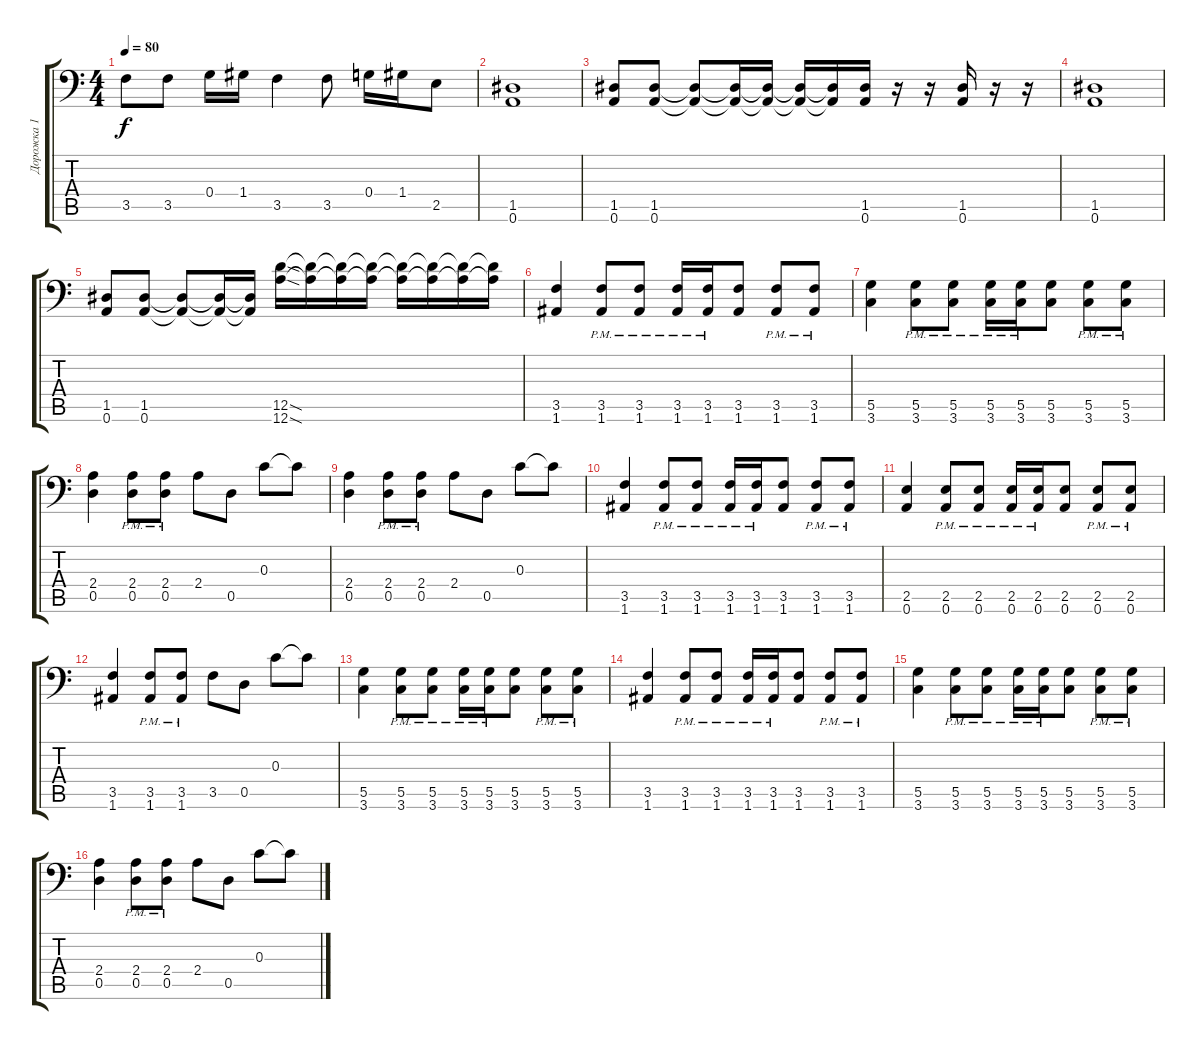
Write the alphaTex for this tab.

\track ("Дорожка 1" "Дорожка 1") {instrument distortionguitar}
\staff {score tabs}
\tuning (A3 E3 C3 G2 D2 A1) {hide}
\ts (4 4)
\tempo 80
\clef f4
\ks c
3.5{t}.8{dy f} 3.5.8 0.4.16 1.4.16 3.5.4 3.5.8 0.4.16 1.4.16 2.5.8 |
(1.5 0.6).1 |
(1.5 0.6).8 (1.5 0.6).8 (1.5{t} 0.6{t}).8 (1.5{t} 0.6{t}).16 (1.5{t} 0.6{t}).16 (1.5{t} 0.6{t}).16 (1.5{t} 0.6{t}).16 (1.5 0.6).16 r.16 r.16 (1.5 0.6).16 r.16 r.16 |
(1.5 0.6).1 |
(1.5 0.6).8 (1.5 0.6).8 (1.5{t} 0.6{t}).8 (1.5{t} 0.6{t}).16 (1.5{t} 0.6{t}).16 (12.5{sod} 12.6{sod}).16 (12.5{t} 12.6{t}).16 (12.5{t} 12.6{t}).16 (12.5{t} 12.6{t}).16 (12.5{t} 12.6{t}).16 (12.5{t} 12.6{t}).16 (12.5{t} 12.6{t}).16 (12.5{t} 12.6{t}).16 |
(3.5 1.6).4 (3.5{pm} 1.6{pm}).8 (3.5{pm} 1.6{pm}).8 (3.5{pm} 1.6{pm}).16 (3.5{pm} 1.6{pm}).16 (3.5 1.6).8 (3.5{pm} 1.6{pm}).8 (3.5{pm} 1.6{pm}).8 |
(5.5 3.6).4 (5.5{pm} 3.6{pm}).8 (5.5{pm} 3.6{pm}).8 (5.5{pm} 3.6{pm}).16 (5.5{pm} 3.6{pm}).16 (5.5 3.6).8 (5.5{pm} 3.6{pm}).8 (5.5{pm} 3.6{pm}).8 |
(2.4 0.5).4 (2.4{pm} 0.5{pm}).8 (2.4{pm} 0.5{pm}).8 2.4.8 0.5.8 0.3.8 0.3{t}.8 |
(2.4 0.5).4 (2.4{pm} 0.5{pm}).8 (2.4{pm} 0.5{pm}).8 2.4.8 0.5.8 0.3.8 0.3{t}.8 |
(3.5 1.6).4 (3.5{pm} 1.6{pm}).8 (3.5{pm} 1.6{pm}).8 (3.5{pm} 1.6{pm}).16 (3.5{pm} 1.6{pm}).16 (3.5 1.6).8 (3.5{pm} 1.6{pm}).8 (3.5{pm} 1.6{pm}).8 |
(2.5 0.6).4 (2.5{pm} 0.6{pm}).8 (2.5{pm} 0.6{pm}).8 (2.5{pm} 0.6{pm}).16 (2.5{pm} 0.6{pm}).16 (2.5 0.6).8 (2.5{pm} 0.6{pm}).8 (2.5{pm} 0.6{pm}).8 |
(3.5 1.6).4 (3.5{pm} 1.6{pm}).8 (3.5{pm} 1.6{pm}).8 3.5.8 0.5.8 0.3.8 0.3{t}.8 |
(5.5 3.6).4 (5.5{pm} 3.6{pm}).8 (5.5{pm} 3.6{pm}).8 (5.5{pm} 3.6{pm}).16 (5.5{pm} 3.6{pm}).16 (5.5 3.6).8 (5.5{pm} 3.6{pm}).8 (5.5{pm} 3.6{pm}).8 |
(3.5 1.6).4 (3.5{pm} 1.6{pm}).8 (3.5{pm} 1.6{pm}).8 (3.5{pm} 1.6{pm}).16 (3.5{pm} 1.6{pm}).16 (3.5 1.6).8 (3.5{pm} 1.6{pm}).8 (3.5{pm} 1.6{pm}).8 |
(5.5 3.6).4 (5.5{pm} 3.6{pm}).8 (5.5{pm} 3.6{pm}).8 (5.5{pm} 3.6{pm}).16 (5.5{pm} 3.6{pm}).16 (5.5 3.6).8 (5.5{pm} 3.6{pm}).8 (5.5{pm} 3.6{pm}).8 |
(2.4 0.5).4 (2.4{pm} 0.5{pm}).8 (2.4{pm} 0.5{pm}).8 2.4.8 0.5.8 0.3.8 0.3{t}.8
